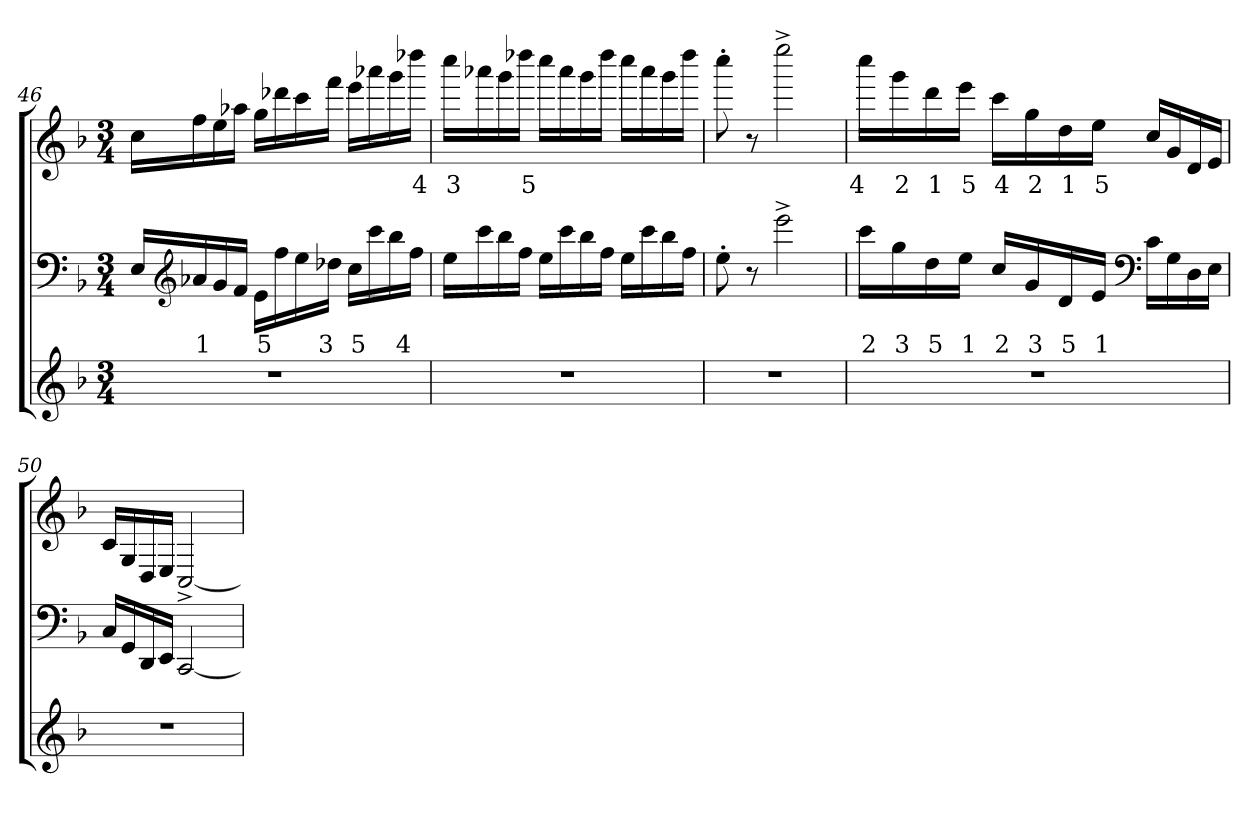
**kern	**kern	**text	**kern	**text
*part3	*part2	*part2	*part1	*part1
*staff3	*staff2	*staff2	*staff1	*staff1
*clefG2	*clefF4	*	*clefG2	*
*k[b-]	*k[b-]	*	*k[b-]	*
*M3/4	*M3/4	*	*M3/4	*
=46	=46	=46	=46	=46
2.r	16ELL	.	16ccLL	.
*	*clefG2	*	*	*
.	16a-X	1	16ff	.
.	16g	.	16ee	.
.	16fJJ	.	16aa-XJJ	.
.	16eLL	5	16ggLL	.
.	16ff	.	16ddd-X	.
.	16ee	.	16ccc	.
.	16dd-XJJ	3	16fffJJ	.
.	16ccLL	5	16eeeLL	.
.	16ccc	.	16aaa-	.
.	16bb-	.	16ggg	.
.	16ffJJ	4	16dddd-JJ	4
=47	=47	=47	=47	=47
2.r	16eeLL	.	16ccccLL	3
.	16ccc	.	16aaa-X	.
.	16bb-	.	16ggg	.
.	16ffJJ	.	16dddd-XJJ	5
.	16eeLL	.	16ccccLL	.
.	16ccc	.	16aaa-	.
.	16bb-	.	16ggg	.
.	16ffJJ	.	16dddd-JJ	.
.	16eeLL	.	16ccccLL	.
.	16ccc	.	16aaa-	.
.	16bb-	.	16ggg	.
.	16ffJJ	.	16dddd-JJ	.
=48	=48	=48	=48	=48
2.r	8ee'>	.	8cccc'>	.
.	8r	.	8r	.
.	2eee^>	.	2eeee^>	.
=49	=49	=49	=49	=49
2.r	16cccLL	2	16ccccLL	4
.	16gg	3	16ggg	2
.	16dd	5	16ddd	1
.	16eeJJ	1	16eeeJJ	5
.	16ccLL	2	16cccLL	4
.	16g	3	16gg	2
.	16d	5	16dd	1
.	16eJJ	1	16eeJJ	5
*	*clefF4	*	*	*
.	16cLL	.	16ccLL	.
.	16G	.	16g	.
.	16D	.	16d	.
.	16EJJ	.	16eJJ	.
=50	=50	=50	=50	=50
2.r	16CLL	.	16cLL	.
.	16GG	.	16G	.
.	16DD	.	16D	.
.	16EEJJ	.	16EJJ	.
.	[2CC	.	[2C^>	.
=	=	=	=	=
*-	*-	*-	*-	*-
